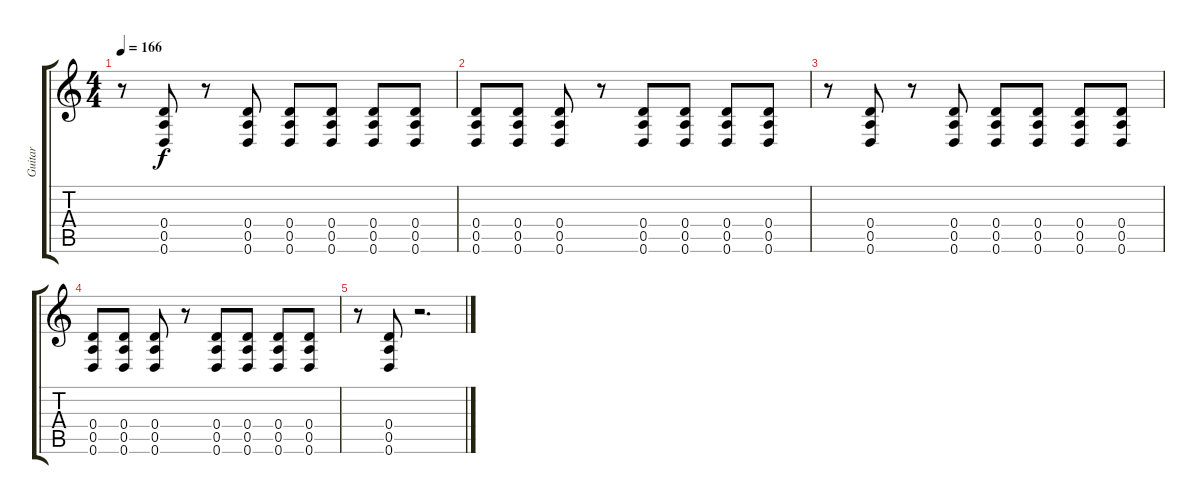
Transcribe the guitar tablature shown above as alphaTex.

\track ("Guitar" "Guitar") {instrument distortionguitar}
\staff {score tabs}
\tuning (E4 B3 G3 D3 A2 D2) {hide}
\ts (4 4)
\tempo 166
\clef g2
\ks c
r.8{dy f} (0.4 0.5 0.6).8 r.8 (0.4 0.5 0.6).8 (0.4 0.5 0.6).8 (0.4 0.5 0.6).8 (0.4 0.5 0.6).8 (0.4 0.5 0.6).8 |
(0.4 0.5 0.6).8 (0.4 0.5 0.6).8 (0.4 0.5 0.6).8 r.8 (0.4 0.5 0.6).8 (0.4 0.5 0.6).8 (0.4 0.5 0.6).8 (0.4 0.5 0.6).8 |
r.8 (0.4 0.5 0.6).8 r.8 (0.4 0.5 0.6).8 (0.4 0.5 0.6).8 (0.4 0.5 0.6).8 (0.4 0.5 0.6).8 (0.4 0.5 0.6).8 |
(0.4 0.5 0.6).8 (0.4 0.5 0.6).8 (0.4 0.5 0.6).8 r.8 (0.4 0.5 0.6).8 (0.4 0.5 0.6).8 (0.4 0.5 0.6).8 (0.4 0.5 0.6).8 |
r.8 (0.4 0.5 0.6).8 r.2{d}
